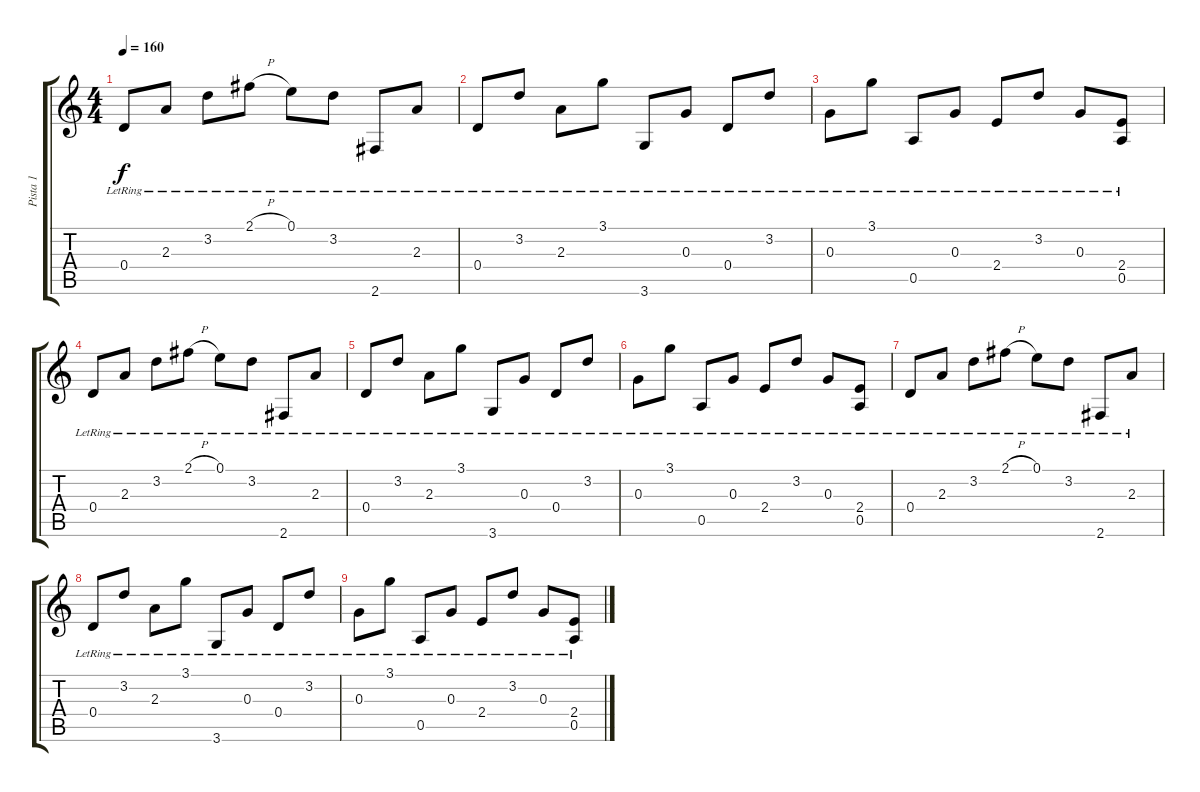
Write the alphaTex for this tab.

\track ("Pista 1" "Pista 1") {instrument acousticguitarsteel}
\staff {score tabs}
\tuning (E4 B3 G3 D3 A2 E2) {hide}
\ts (4 4)
\tempo 160
\clef g2
\ks c
0.4{lr}.8{dy f} 2.3{lr}.8 3.2{lr}.8 2.1{h lr}.8 0.1{lr}.8 3.2{lr}.8 2.6{lr}.8 2.3{lr}.8 |
0.4{lr}.8 3.2{lr}.8 2.3{lr}.8 3.1{lr}.8 3.6{lr}.8 0.3{lr}.8 0.4{lr}.8 3.2{lr}.8 |
0.3{lr}.8 3.1{lr}.8 0.5{lr}.8 0.3{lr}.8 2.4{lr}.8 3.2{lr}.8 0.3{lr}.8 (2.4{lr} 0.5{lr}).8 |
0.4{lr}.8 2.3{lr}.8 3.2{lr}.8 2.1{h lr}.8 0.1{lr}.8 3.2{lr}.8 2.6{lr}.8 2.3{lr}.8 |
0.4{lr}.8 3.2{lr}.8 2.3{lr}.8 3.1{lr}.8 3.6{lr}.8 0.3{lr}.8 0.4{lr}.8 3.2{lr}.8 |
0.3{lr}.8 3.1{lr}.8 0.5{lr}.8 0.3{lr}.8 2.4{lr}.8 3.2{lr}.8 0.3{lr}.8 (2.4{lr} 0.5{lr}).8 |
0.4{lr}.8 2.3{lr}.8 3.2{lr}.8 2.1{h lr}.8 0.1{lr}.8 3.2{lr}.8 2.6{lr}.8 2.3{lr}.8 |
0.4{lr}.8 3.2{lr}.8 2.3{lr}.8 3.1{lr}.8 3.6{lr}.8 0.3{lr}.8 0.4{lr}.8 3.2{lr}.8 |
0.3{lr}.8 3.1{lr}.8 0.5{lr}.8 0.3{lr}.8 2.4{lr}.8 3.2{lr}.8 0.3{lr}.8 (2.4{lr} 0.5{lr}).8
